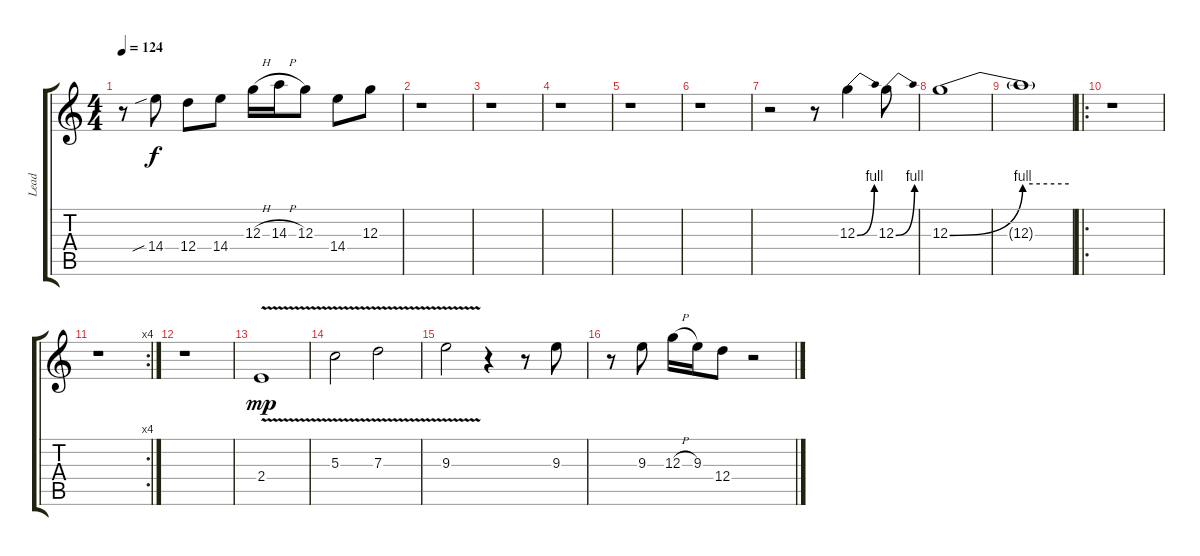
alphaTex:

\track ("Lead" "Lead") {instrument overdrivenguitar}
\staff {score tabs}
\tuning (E4 B3 G3 D3 A2 E2) {hide}
\ts (4 4)
\tempo 124
\clef g2
\ks c
r.8{dy f} 14.4{sib}.8 12.4.8 14.4.8 12.3{h}.16 14.3{h}.16 12.3.8 14.4.8 12.3.8 |
r.1 |
r.1 |
r.1 |
r.1 |
r.1 |
r.2 r.8 12.3{be (bend 0 0 60 4)}.4 12.3{be (bend 0 0 60 4)}.8 |
12.3{be (bend 0 0 60 4)}.1 |
12.3{be (hold 0 4 60 4) t}.1 |
\ro
r.1 |
\rc 4
r.1 |
r.1 |
2.4{v}.1{dy mp} |
5.3{v}.2 7.3{v}.2 |
9.3{v}.2 r.4 r.8 9.3.8 |
r.8 9.3.8 12.3{h}.16 9.3.16 12.4.8 r.2
